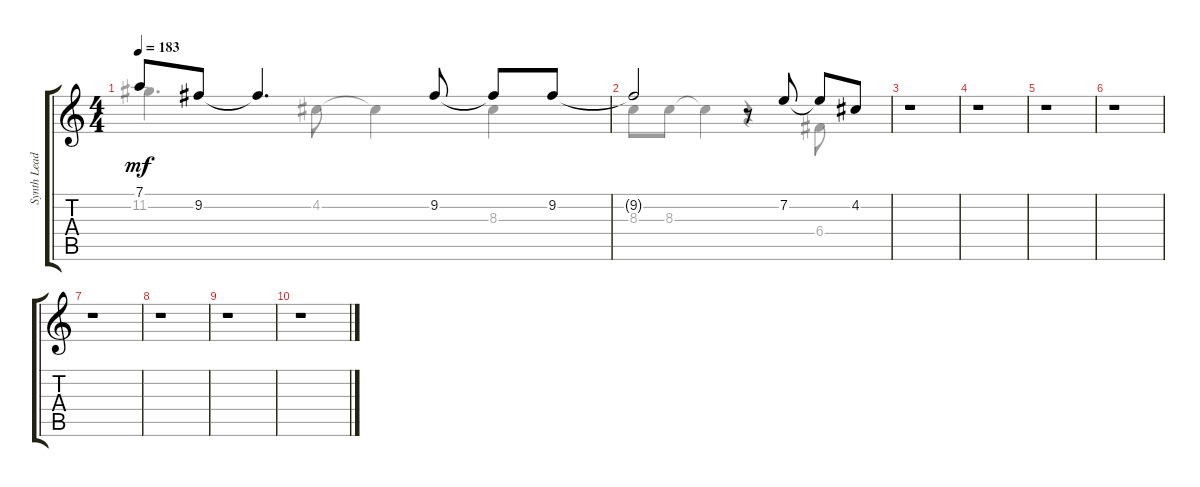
\track ("Synth Lead" "Synth Lead") {instrument electricguitarclean}
\staff {score tabs}
\tuning (D4 A3 F3 C3 G2 C2) {hide}
\voice
\ts (4 4)
\tempo 183
\clef g2
\ks aminor
7.1.8{dy mf} 9.2.8 9.2{t}.4{d} 9.2.8 9.2{t}.8 9.2.8 |
9.2{t}.2 r.8 7.2.8 7.2{t}.8 4.2.8 |
r.1 |
r.1 |
r.1 |
r.1 |
r.1 |
r.1 |
r.1 |
r.1
\voice
\clef g2
\ottava regular
\simile none
\ks aminor
11.2{t}.4{d dy mf} 4.2.8 4.2{t}.4 8.3.4 |
8.3.8 8.3.8 8.3{t}.4 r.4 6.4.8 |
|
|
|
|
|
|
|
